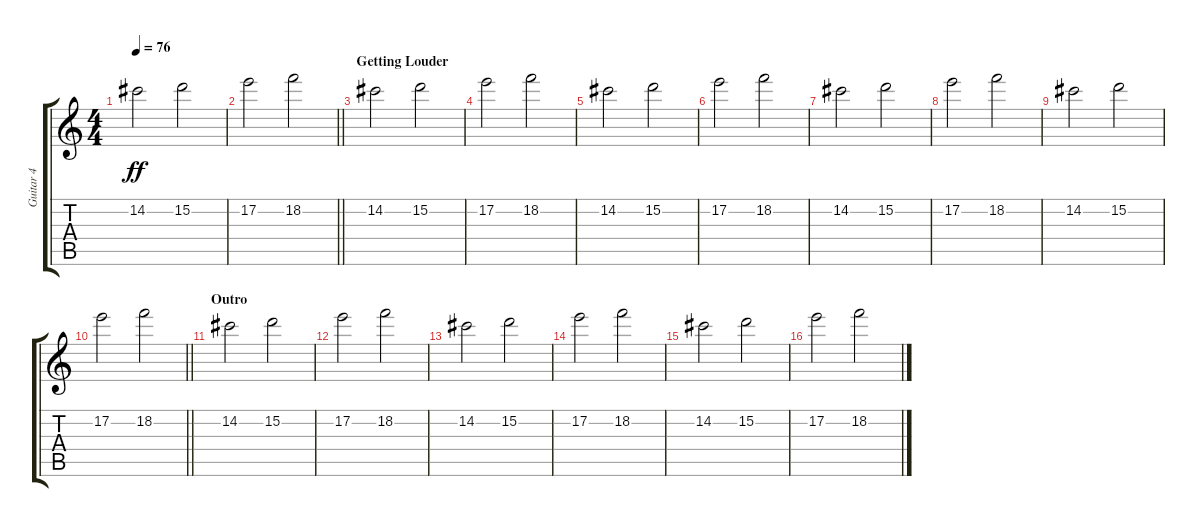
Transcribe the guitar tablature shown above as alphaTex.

\track ("Guitar 4" "Guitar 4") {instrument distortionguitar}
\staff {score tabs}
\tuning (E4 B3 G3 D3 A2 E2) {hide}
\ts (4 4)
\tempo 76
\clef g2
\ks c
14.2.2{dy ff volume 7} 15.2.2 |
\barLineRight lightlight
17.2.2 18.2.2 |
\section ("" "Getting Louder")
14.2.2 15.2.2 |
17.2.2 18.2.2 |
14.2.2 15.2.2 |
17.2.2 18.2.2 |
14.2.2 15.2.2 |
17.2.2 18.2.2 |
14.2.2 15.2.2 |
\barLineRight lightlight
17.2.2 18.2.2 |
\section ("" "Outro")
14.2.2 15.2.2 |
17.2.2 18.2.2 |
14.2.2 15.2.2 |
17.2.2 18.2.2 |
14.2.2 15.2.2 |
17.2.2 18.2.2
